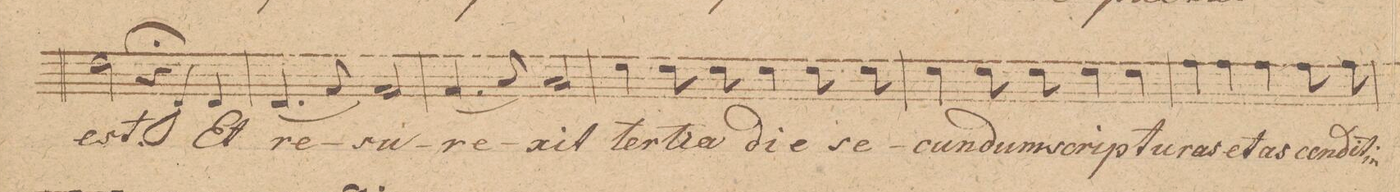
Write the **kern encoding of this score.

**kern	**text	**dynam
*I"Tenore 1mo	*	*
*clefC4	*	*
*k[]	*	*
*met(c|)	*	*
*M2/2	*	*
2c\	est.	.
4r;	.	.
.	.	f
4C/	Et	.
=70	=70	=70
(4.C/	re-	.
8E/)	.	.
2E/	-su-	.
=71	=71	=71
(4.E/	-re-	.
8G/)	.	.
2G/	-xit	.
=72	=72	=72
4c\	ter-	.
8c\	-ti-	.
8c\	-a	.
4c\	di-	.
8c\	-e	.
8c\	se-	.
=73	=73	=73
4c\	-cun-	.
8c\	-dum	.
8c\	scrip-	.
4c\	-tu-	.
4c\	-ras	.
=74	=74	=74
4e\	et	.
4e\	as-	.
4e\	-cen-	.
8e\	-dit	.
8e\	in	.
=75	=75	=75
*-	*-	*-
